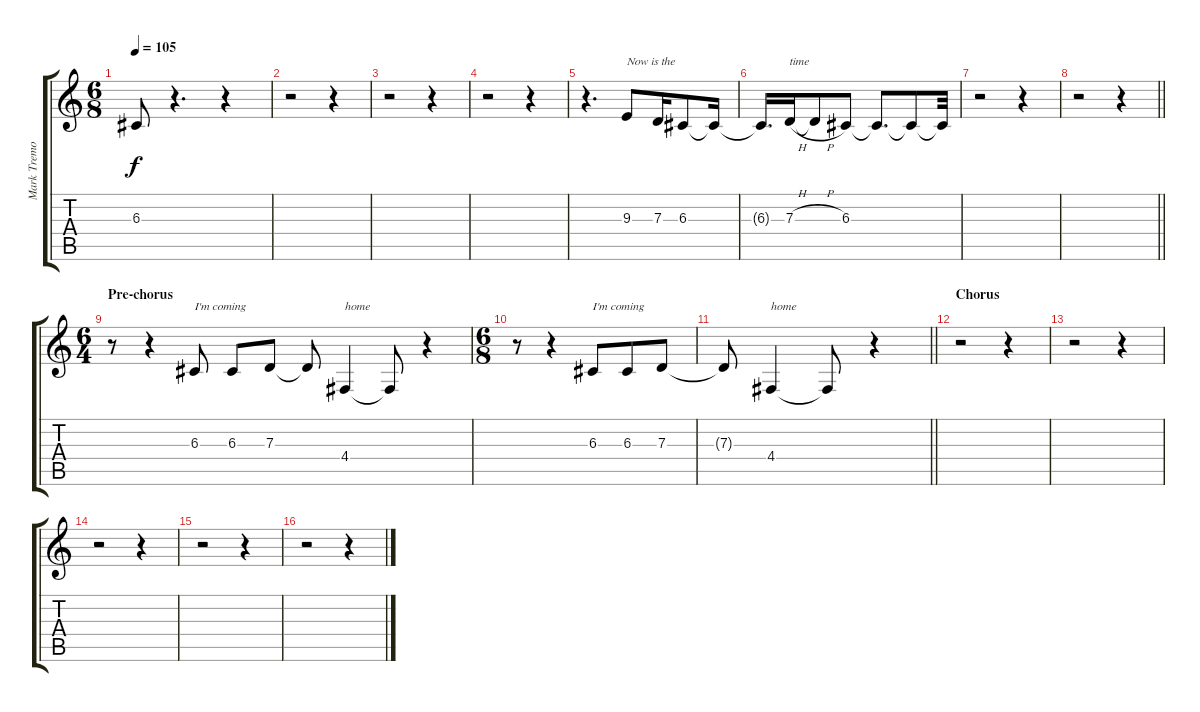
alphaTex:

\track ("Mark Tremonti (Backing Vocals)" "Mark Tremo") {instrument harmonica}
\staff {score tabs}
\tuning (E4 B3 G3 D3 A2 E2) {hide}
\ts (6 8)
\tempo 105
\clef g2
\ks c
6.3{t}.8{dy f} r.4{d} r.4 |
r.2 r.4 |
r.2 r.4 |
r.2 r.4 |
r.4{d} 9.3.8{txt "Now is the" balance 9} 7.3.16 6.3.8 6.3{t}.16 |
6.3{t}.16{d} 7.3{h}.16{txt "time"} 7.3{h t}.8 6.3.8 6.3{t}.8{d} 6.3{t}.8 6.3{t}.32 |
r.2 r.4 |
\barLineRight lightlight
r.2 r.4 |
\ts (6 4)
\section ("" "Pre-chorus")
r.8 r.4 6.3.8{txt "I'm coming" balance 3} 6.3.8 7.3.8 7.3{t}.8 4.4.4{txt "home"} 4.4{t}.8 r.4 |
\ts (6 8)
r.8 r.4 6.3.8{txt "I'm coming" balance 10} 6.3.8 7.3.8 |
\barLineRight lightlight
7.3{t}.8 4.4.4{txt "home"} 4.4{t}.8 r.4 |
\section ("" "Chorus")
r.2 r.4 |
r.2 r.4 |
r.2 r.4 |
r.2 r.4 |
r.2 r.4
